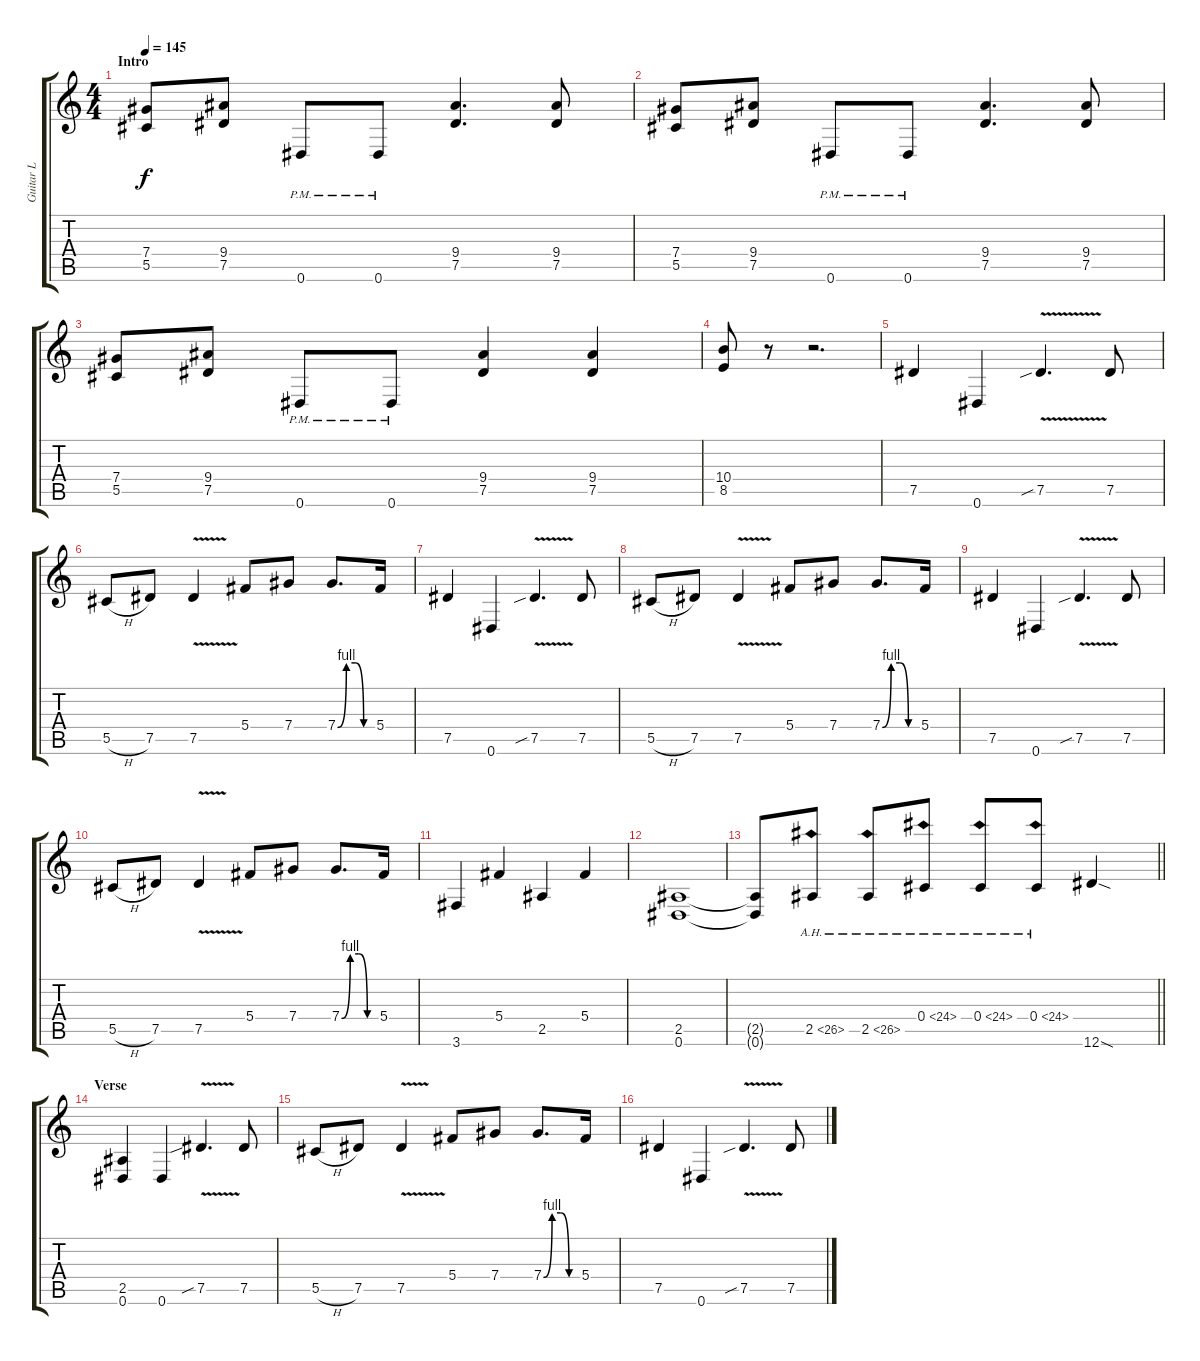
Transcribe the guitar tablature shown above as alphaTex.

\track ("Guitar L" "Guitar L") {instrument overdrivenguitar}
\staff {score tabs}
\tuning (Eb4 Bb3 Gb3 Db3 Ab2 Eb2) {hide}
\ts (4 4)
\section ("" "Intro")
\tempo 145
\clef g2
\ks c
(7.4 5.5).8{dy f instrument overdrivenguitar} (9.4 7.5).8 0.6{pm}.8 0.6{pm}.8 (9.4 7.5).4{d} (9.4 7.5).8 |
(7.4 5.5).8 (9.4 7.5).8 0.6{pm}.8 0.6{pm}.8 (9.4 7.5).4{d} (9.4 7.5).8 |
(7.4 5.5).8 (9.4 7.5).8 0.6{pm}.8 0.6{pm}.8 (9.4 7.5).4 (9.4 7.5).4 |
(10.4 8.5).8 r.8 r.2{d} |
7.5.4 0.6.4 7.5{v sib}.4{d} 7.5.8 |
5.5{h}.8 7.5.8 7.5{v}.4 5.4.8 7.4.8 7.4{be (custom 0 0 15 4 30 4 45 0 60 0)}.8{d} 5.4.16 |
7.5.4 0.6.4 7.5{v sib}.4{d} 7.5.8 |
5.5{h}.8 7.5.8 7.5{v}.4 5.4.8 7.4.8 7.4{be (custom 0 0 15 4 30 4 45 0 60 0)}.8{d} 5.4.16 |
7.5.4 0.6.4 7.5{v sib}.4{d} 7.5.8 |
5.5{h}.8 7.5.8 7.5{v}.4 5.4.8 7.4.8 7.4{be (custom 0 0 15 4 30 4 45 0 60 0)}.8{d} 5.4.16 |
3.6.4 5.4.4 2.5.4 5.4.4 |
(2.5 0.6).1 |
\barLineRight lightlight
(2.5{t} 0.6{t}).8 2.5{ah 24}.8 2.5{ah 24}.8 0.4{ah 24}.8 0.4{ah 24}.8 0.4{ah 24}.8 12.6{sod}.4 |
\section ("" "Verse")
(2.5 0.6).4 0.6.4 7.5{v sib}.4{d} 7.5.8 |
5.5{h}.8 7.5.8 7.5{v}.4 5.4.8 7.4.8 7.4{be (custom 0 0 15 4 30 4 45 0 60 0)}.8{d} 5.4.16 |
7.5.4 0.6.4 7.5{v sib}.4{d} 7.5.8
